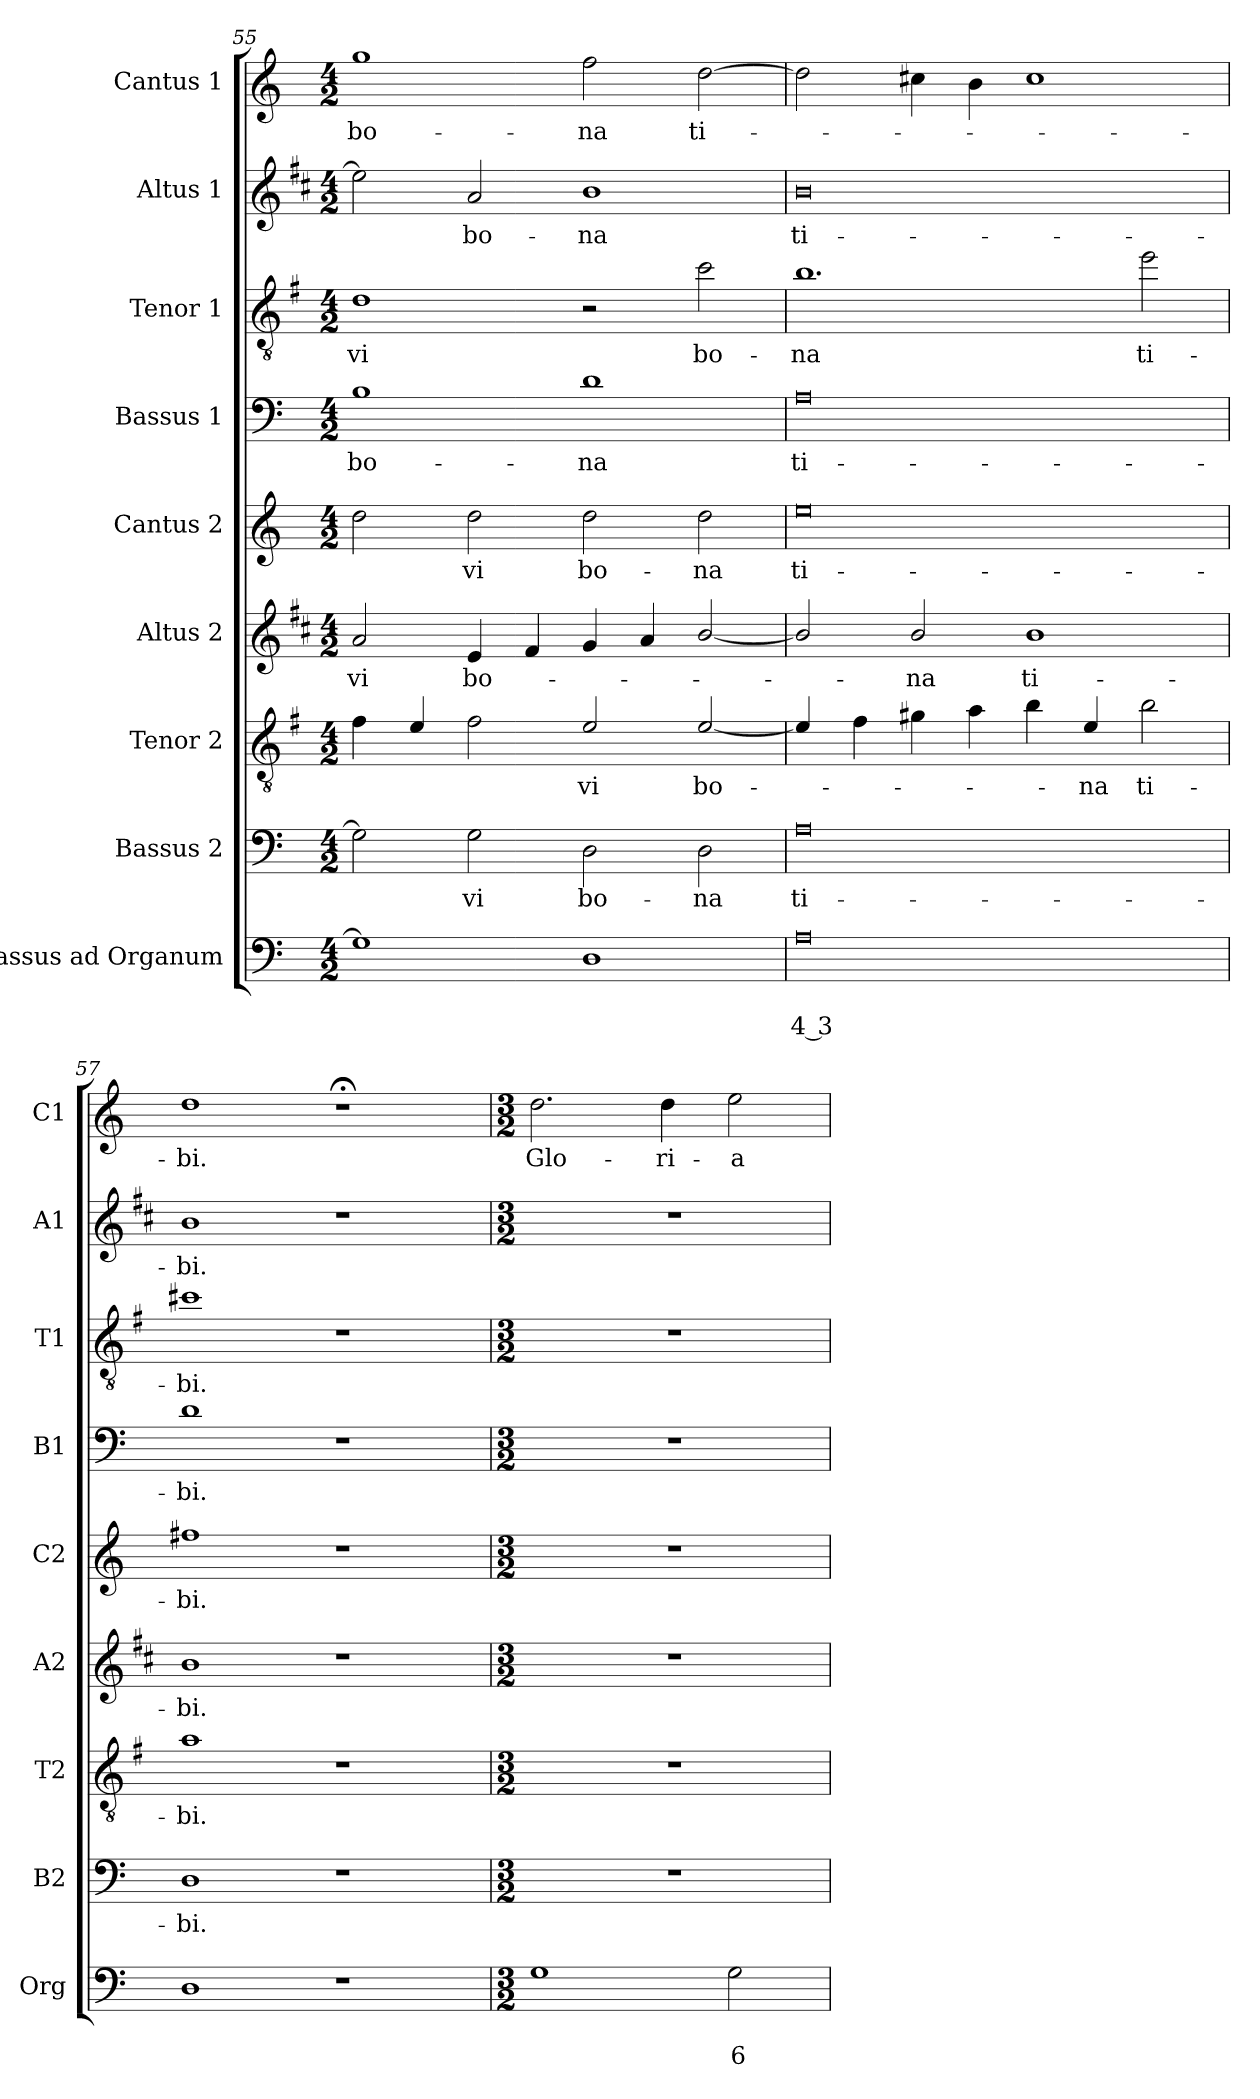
**kern	**text	**text	**kern	**text	**kern	**text	**kern	**text	**kern	**text	**kern	**text	**kern	**text	**kern	**text	**kern	**text
*part9	*part9	*part9	*part8	*part8	*part7	*part7	*part6	*part6	*part5	*part5	*part4	*part4	*part3	*part3	*part2	*part2	*part1	*part1
*staff9	*staff9	*staff9	*staff8	*staff8	*staff7	*staff7	*staff6	*staff6	*staff5	*staff5	*staff4	*staff4	*staff3	*staff3	*staff2	*staff2	*staff1	*staff1
*I"Bassus ad Organum	*	*	*I"Bassus 2	*	*I"Tenor 2	*	*I"Altus 2	*	*I"Cantus 2	*	*I"Bassus 1	*	*I"Tenor 1	*	*I"Altus 1	*	*I"Cantus 1	*
*I'Org	*	*	*I'B2	*	*I'T2	*	*I'A2	*	*I'C2	*	*I'B1	*	*I'T1	*	*I'A1	*	*I'C1	*
*clefF4	*	*	*clefF4	*	*clefGv2	*	*clefG2	*	*clefG2	*	*clefF4	*	*clefGv2	*	*clefG2	*	*clefG2	*
*	*	*	*	*	*ITrd4c7	*	*ITrd1c2	*	*	*	*	*	*ITrd4c7	*	*ITrd1c2	*	*	*
*k[]	*	*	*k[]	*	*k[]	*	*k[]	*	*k[]	*	*k[]	*	*k[]	*	*k[]	*	*k[]	*
*C:	*	*	*C:	*	*C:	*	*C:	*	*C:	*	*C:	*	*C:	*	*C:	*	*C:	*
*M4/2	*	*	*M4/2	*	*M4/2	*	*M4/2	*	*M4/2	*	*M4/2	*	*M4/2	*	*M4/2	*	*M4/2	*
=55	=55	=55	=55	=55	=55	=55	=55	=55	=55	=55	=55	=55	=55	=55	=55	=55	=55	=55
!	!	!	!	!	!	!	!	!LO:LY:b	!	!	!	!LO:LY:b	!	!LO:LY:b	!	!	!	!LO:LY:b
1G]	.	.	2G\]	.	4B\	.	2g/	-vi	2dd\	.	1B	bo-	1G	-vi	2dd\]	.	1gg	bo-
.	.	.	.	.	4A/	.	.	.	.	.	.	.	.	.	.	.	.	.
!	!	!	!	!LO:LY:b	!	!	!	!LO:LY:b	!	!LO:LY:b	!	!	!	!	!	!LO:LY:b	!	!
.	.	.	2G\	-vi	2B\	.	4d/	bo-	2dd\	-vi	.	.	.	.	2g/	bo-	.	.
.	.	.	.	.	.	.	4e/	.	.	.	.	.	.	.	.	.	.	.
!	!	!	!	!LO:LY:b	!	!LO:LY:b	!	!	!	!LO:LY:b	!	!LO:LY:b	!	!	!	!LO:LY:b	!	!LO:LY:b
1D	.	.	2D\	bo-	2A/	-vi	4f/	.	2dd\	bo-	1d	-na	2r	.	1a	-na	2ff\	-na
.	.	.	.	.	.	.	4g/	.	.	.	.	.	.	.	.	.	.	.
!	!	!	!	!LO:LY:b	!	!LO:LY:b	!	!	!	!LO:LY:b	!	!	!	!LO:LY:b	!	!	!	!LO:LY:b
.	.	.	2D\	-na	[2A/	bo-	[2a/	.	2dd\	-na	.	.	2f\	bo-	.	.	[2dd\	ti-
=56	=56	=56	=56	=56	=56	=56	=56	=56	=56	=56	=56	=56	=56	=56	=56	=56	=56	=56
!	!	!LO:LY:b	!	!LO:LY:b	!	!	!	!	!	!LO:LY:b	!	!LO:LY:b	!	!LO:LY:b	!	!LO:LY:b	!	!
0A	.	4 3	0A	ti-	4A/]	.	2a/]	.	0ee	ti-	0A	ti-	1.e	-na	0a	ti-	2dd\]	.
.	.	.	.	.	4B\	.	.	.	.	.	.	.	.	.	.	.	.	.
!	!	!	!	!	!	!	!	!LO:LY:b	!	!	!	!	!	!	!	!	!	!
.	.	.	.	.	4c#X\	.	2a/	-na	.	.	.	.	.	.	.	.	4cc#X\	.
.	.	.	.	.	4d\	.	.	.	.	.	.	.	.	.	.	.	4b\	.
!	!	!	!	!	!	!	!	!LO:LY:b	!	!	!	!	!	!	!	!	!	!
.	.	.	.	.	4e\	.	1a	ti-	.	.	.	.	.	.	.	.	1cc#	.
!	!	!	!	!	!	!LO:LY:b	!	!	!	!	!	!	!	!	!	!	!	!
.	.	.	.	.	4A/	-na	.	.	.	.	.	.	.	.	.	.	.	.
!	!	!	!	!	!	!LO:LY:b	!	!	!	!	!	!	!	!LO:LY:b	!	!	!	!
.	.	.	.	.	2e\	ti-	.	.	.	.	.	.	2a\	ti-	.	.	.	.
!!LO:LB:g=z
=57	=57	=57	=57	=57	=57	=57	=57	=57	=57	=57	=57	=57	=57	=57	=57	=57	=57	=57
!	!	!	!	!LO:LY:b	!	!LO:LY:b	!	!LO:LY:b	!	!LO:LY:b	!	!LO:LY:b	!	!LO:LY:b	!	!LO:LY:b	!	!LO:LY:b
1D	.	.	1D	-bi.	1d	-bi.	1a	-bi.	1ff#X	-bi.	1d	-bi.	1f#X	-bi.	1a	-bi.	1dd	-bi.
1r	.	.	1r	.	1r	.	1r	.	1r	.	1r	.	1r	.	1r	.	1r;<	.
=58	=58	=58	=58	=58	=58	=58	=58	=58	=58	=58	=58	=58	=58	=58	=58	=58	=58	=58
*M3/2	*	*	*M3/2	*	*M3/2	*	*M3/2	*	*M3/2	*	*M3/2	*	*M3/2	*	*M3/2	*	*M3/2	*
!	!	!	!	!	!	!	!	!	!	!	!	!	!	!	!	!	!	!LO:LY:b
1G	.	.	1.r	.	1.r	.	1.r	.	1.r	.	1.r	.	1.r	.	1.r	.	2.dd\	Glo-
!	!	!	!	!	!	!	!	!	!	!	!	!	!	!	!	!	!	!LO:LY:b
.	.	.	.	.	.	.	.	.	.	.	.	.	.	.	.	.	4dd\	-ri-
!	!	!LO:LY:b	!	!	!	!	!	!	!	!	!	!	!	!	!	!	!	!LO:LY:b
2G\	.	6	.	.	.	.	.	.	.	.	.	.	.	.	.	.	2ee\	-a
=	=	=	=	=	=	=	=	=	=	=	=	=	=	=	=	=	=	=
*-	*-	*-	*-	*-	*-	*-	*-	*-	*-	*-	*-	*-	*-	*-	*-	*-	*-	*-
